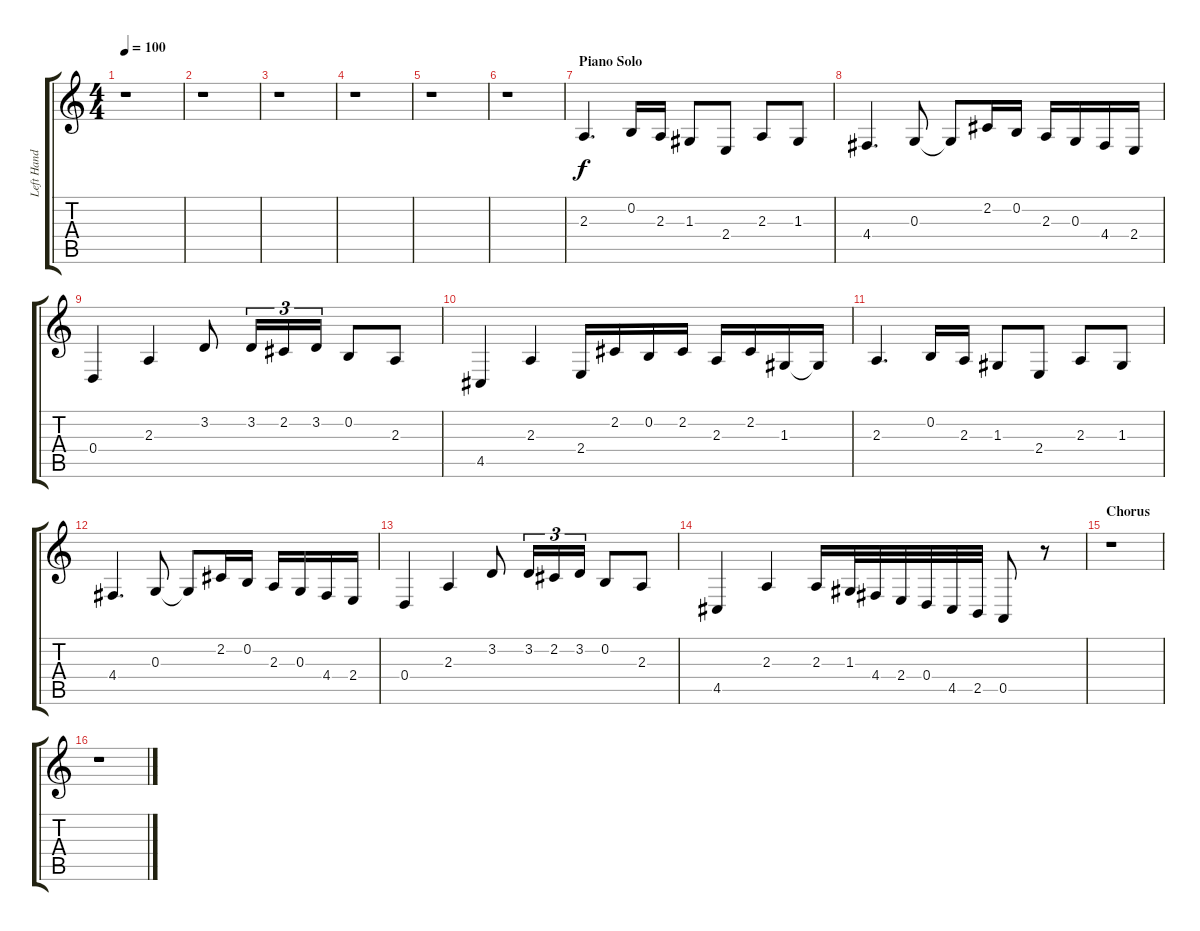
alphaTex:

\track ("Left Hand" "Left Hand") {instrument clavinet}
\staff {score tabs}
\tuning (E4 B3 G3 D3 A2 E2) {hide}
\ts (4 4)
\tempo 100
\clef g2
\ks c
r.1{dy f} |
r.1 |
r.1 |
r.1 |
r.1 |
r.1 |
\section ("" "Piano Solo")
2.3.4{d} 0.2.16 2.3.16 1.3.8 2.4.8 2.3.8 1.3.8 |
4.4.4{d} 0.3.8 0.3{t}.8 2.2.16 0.2.16 2.3.16 0.3.16 4.4.16 2.4.16 |
0.4.4 2.3.4 3.2.8 3.2.16{tu (3 2)} 2.2.16{tu (3 2)} 3.2.16{tu (3 2)} 0.2.8 2.3.8 |
4.5.4 2.3.4 2.4.16 2.2.16 0.2.16 2.2.16 2.3.16 2.2.16 1.3.16 1.3{t}.16 |
2.3.4{d} 0.2.16 2.3.16 1.3.8 2.4.8 2.3.8 1.3.8 |
4.4.4{d} 0.3.8 0.3{t}.8 2.2.16 0.2.16 2.3.16 0.3.16 4.4.16 2.4.16 |
0.4.4 2.3.4 3.2.8 3.2.16{tu (3 2)} 2.2.16{tu (3 2)} 3.2.16{tu (3 2)} 0.2.8 2.3.8 |
4.5.4 2.3.4 2.3.16 1.3.32 4.4.32 2.4.32 0.4.32 4.5.32 2.5.32 0.5.8 r.8 |
\section ("" "Chorus")
r.1 |
r.1
